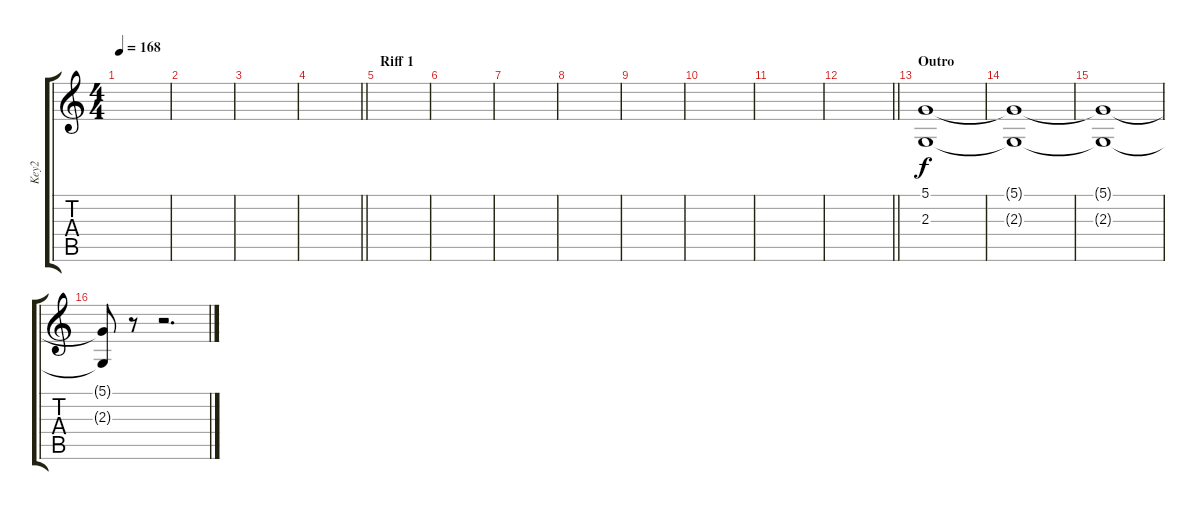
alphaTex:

\track ("Key2" "Key2") {instrument choiraahs}
\staff {score tabs}
\tuning (D4 A3 F3 C3 G2 D2) {hide}
\ts (4 4)
\tempo 168
\clef g2
\ks c
|
|
|
\barLineRight lightlight
|
\section ("" "Riff 1")
|
|
|
|
|
|
|
\barLineRight lightlight
|
\section ("" "Outro")
(5.1 2.3).1 |
(5.1{t} 2.3{t}).1 |
(5.1{t} 2.3{t}).1{volume 7} |
(5.1{t} 2.3{t}).8 r.8 r.2{d}
